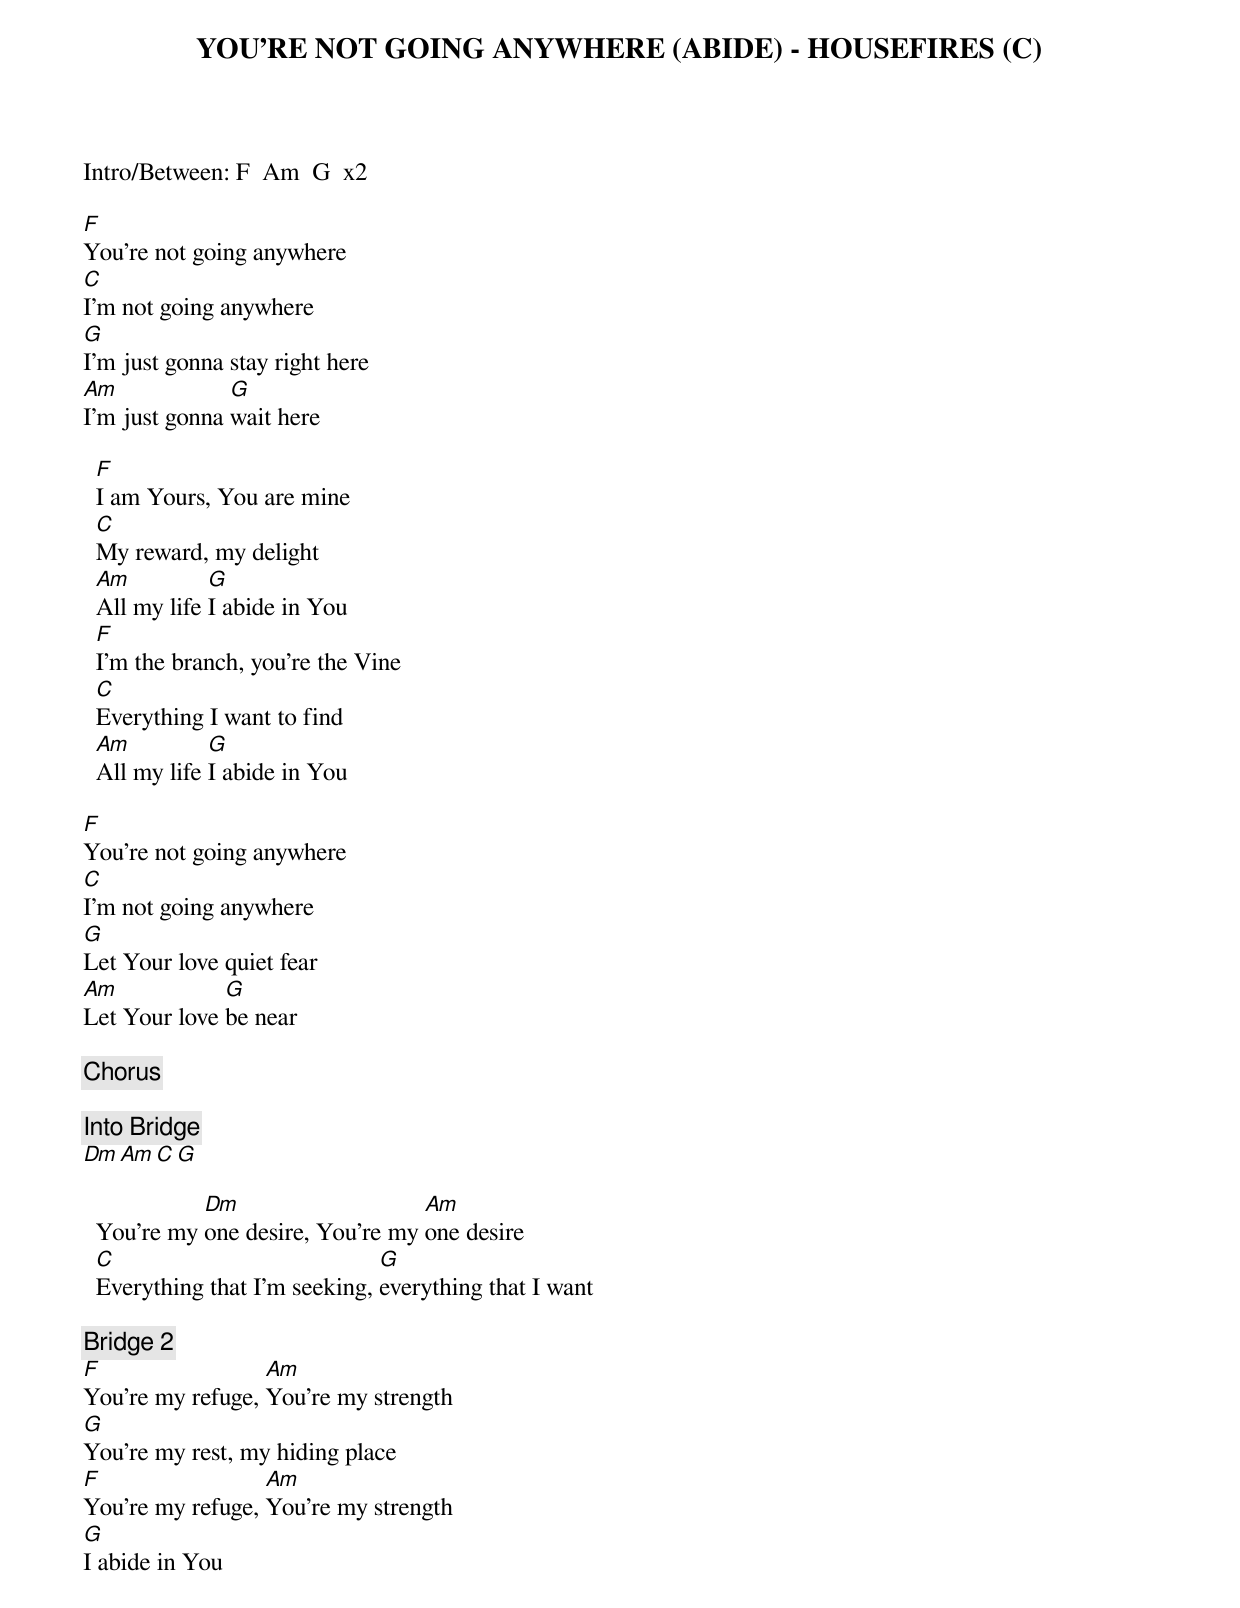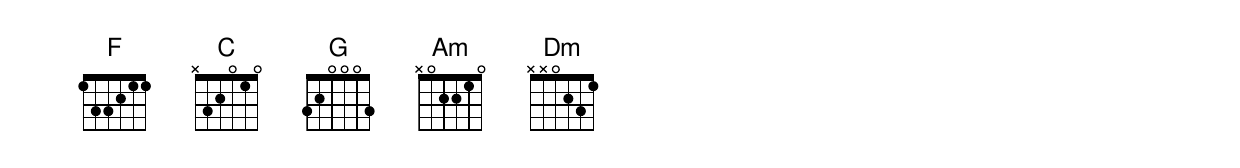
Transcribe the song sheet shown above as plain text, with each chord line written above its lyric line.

YOU'RE NOT GOING ANYWHERE (ABIDE) - HOUSEFIRES (C)

Intro/Between: F  Am  G  x2

F
You’re not going anywhere
C
I’m not going anywhere
G
I’m just gonna stay right here
Am             G
I’m just gonna wait here

  F
  I am Yours, You are mine
  C
  My reward, my delight
  Am          G
  All my life I abide in You
  F
  I’m the branch, you’re the Vine
  C
  Everything I want to find
  Am          G
  All my life I abide in You

F
You’re not going anywhere
C
I’m not going anywhere
G
Let Your love quiet fear
Am            G
Let Your love be near

  [Chorus]

  [Into Bridge]
  Dm Am C G

            Dm                    Am
  You’re my one desire, You’re my one desire
  C                            G
  Everything that I’m seeking, everything that I want

[Bridge 2]
F                 Am
You’re my refuge, You’re my strength
G
You’re my rest, my hiding place
F                 Am
You’re my refuge, You’re my strength
G
I abide in You
